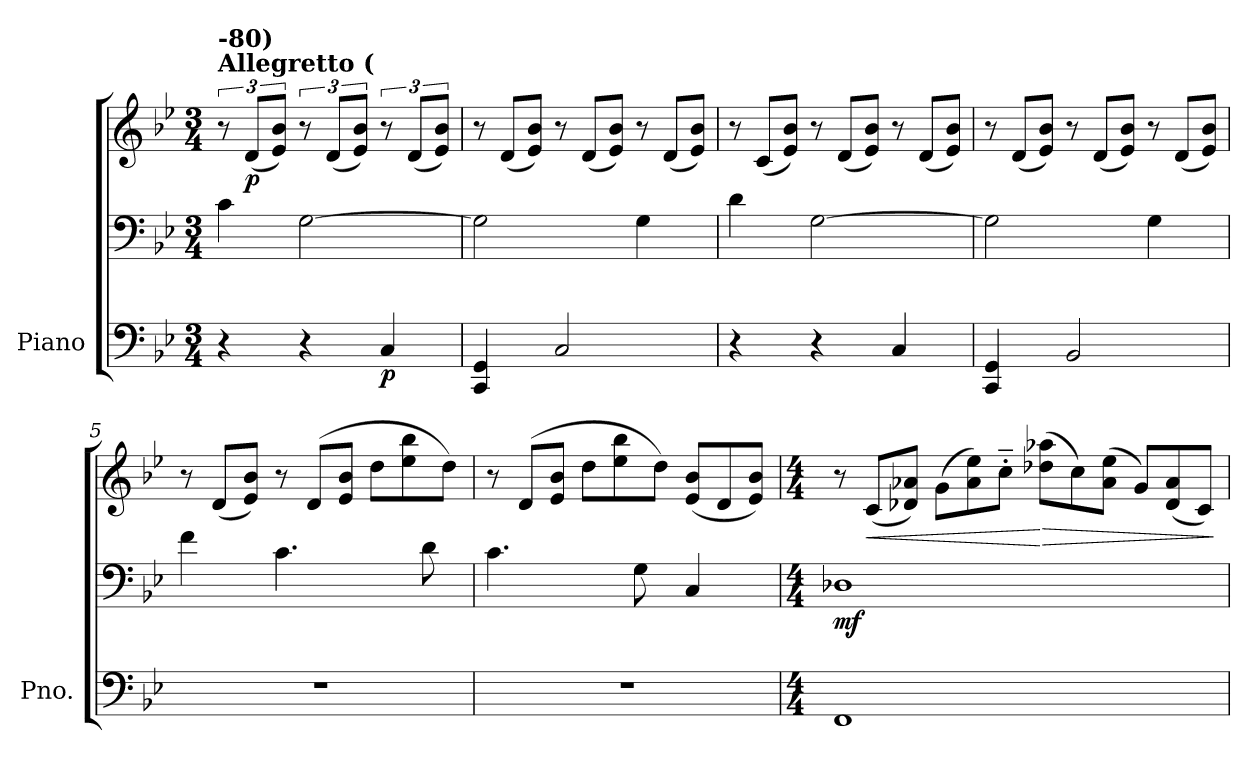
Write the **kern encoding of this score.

**kern	**kern	**kern	**dynam
*part1	*part1	*part1	*part1
*staff3	*staff2	*staff1	*staff1/2/3
*I"Piano	*	*	*
*I'Pno.	*	*	*
*clefF4	*clefF4	*clefG2	*
*k[b-e-]	*k[b-e-]	*k[b-e-]	*
*M3/4	*M3/4	*M3/4	*
*MM72	*MM72	*MM72	*
=1	=1	=1	=1
!	!	!LO:TX:a:B:t=Allegretto (	!
!	!	!LO:TX:a:B:t=-80)	!
!	!	!	!LO:DY:b=2
!	!	!	!LO:DY:n=1:b=2
4r	4c\	12r	mp other-dynamics
!	!	!	!LO:DY:n=2:b
.	.	(<12d/L	p
.	.	12e-/ 12b-/J)	.
4r	[2G\	12r	.
.	.	(<12d/L	.
.	.	12e-/ 12b-/J)	.
!	!	!	!LO:DY:n=3:b=3
4C/	.	12r	p
.	.	(<12d/L	.
.	.	12e-/ 12b-/J)	.
=2	=2	=2	=2
*	*	*Xtuplet	*
4CC/ 4GG/	2G\]	12r	.
.	.	(<12d/L	.
.	.	12e-/ 12b-/J)	.
2C/	.	12r	.
.	.	(<12d/L	.
.	.	12e-/ 12b-/J)	.
.	4G\	12r	.
.	.	(<12d/L	.
.	.	12e-/ 12b-/J)	.
=3	=3	=3	=3
4r	4d\	12r	.
.	.	(<12c/L	.
.	.	12e-/ 12b-/J)	.
4r	[2G\	12r	.
.	.	(<12d/L	.
.	.	12e-/ 12b-/J)	.
4C/	.	12r	.
.	.	(<12d/L	.
.	.	12e-/ 12b-/J)	.
=4	=4	=4	=4
4CC/ 4GG/	2G\]	12r	.
.	.	(<12d/L	.
.	.	12e-/ 12b-/J)	.
2BB-/	.	12r	.
.	.	(<12d/L	.
.	.	12e-/ 12b-/J)	.
.	4G\	12r	.
.	.	(<12d/L	.
.	.	12e-/ 12b-/J)	.
!!LO:LB:g=z
=5	=5	=5	=5
2.r	4f\	12r	.
.	.	(<12d/L	.
.	.	12e-/ 12b-/J)	.
.	4.c\	12r	.
.	.	(>12d/L	.
.	.	12e-/ 12b-/J	.
.	.	12dd\L	.
.	.	12ee-\ 12bb-\	.
.	8d\	.	.
.	.	12dd\J)	.
=6	=6	=6	=6
2.r	4.c\	12r	.
.	.	(>12d/L	.
.	.	12e-/ 12b-/J	.
.	.	12dd\L	.
.	.	12ee-\ 12bb-\	.
.	8G\	.	.
.	.	12dd\J)	.
.	4C/	(<12e-/ 12b-/L	.
.	.	12d/	.
.	.	12e-/ 12b-/J)	.
=7	=7	=7	=7
*M4/4	*M4/4	*M4/4	*
!	!	!	!LO:DY:b=2
1FF	1D-X	12r	mf
!	!	!	!LO:HP:b
.	.	(<12c/L	<
.	.	12d-X/ 12a-X/J)	.
.	.	(>12g\L	.
.	.	12a-\ 12ee-\)	.
.	.	12cc'~\J	.
!	!	!	!LO:HP:n=1:b
.	.	(>12dd-X\ 12aa-X\L	[ >
.	.	12cc\)	.
.	.	(>12a-\ 12ee-\J	.
.	.	12g/L)	.
.	.	(<12d-/ 12a-/	.
.	.	12c/J)	.
.	.	.	]
=	=	=	=
*-	*-	*-	*-
